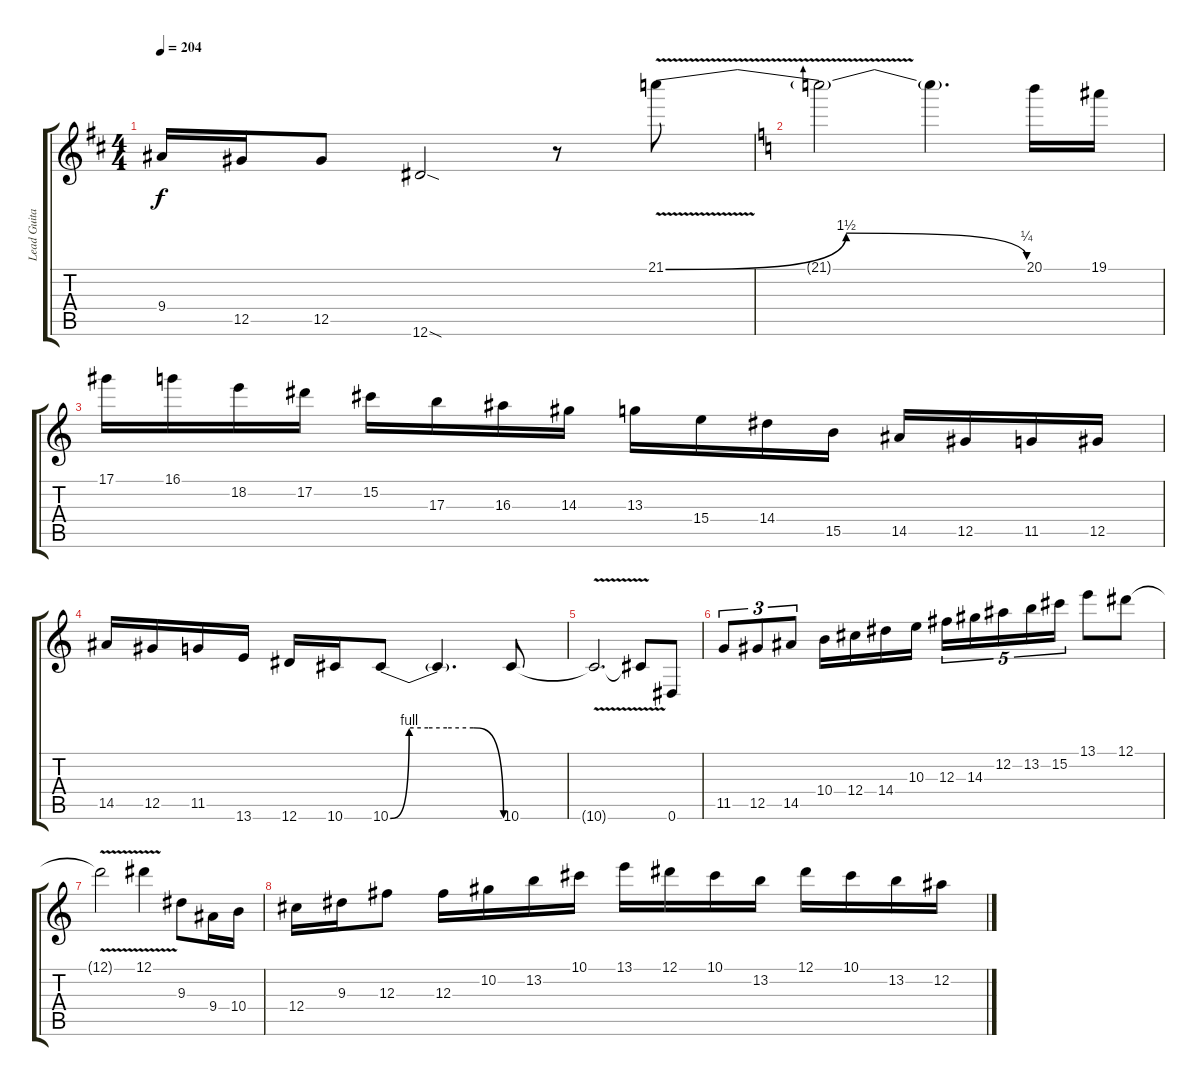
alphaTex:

\track ("Lead Guitar (Malmsteen)" "Lead Guita") {instrument distortionguitar}
\staff {score tabs}
\tuning (Eb4 Bb3 Gb3 Db3 Ab2 Eb2) {hide}
\ts (4 4)
\tempo 204
\clef g2
\ks d
9.4.16{dy f} 12.5.16 12.5.8 12.6{sod}.2 r.8 21.1{be (bendrelease 0 0 15 6 45 6 60 1) v}.8 |
\ks c
21.1{t}.2 21.1{t}.4{d} 20.1.16 19.1.16 |
17.1.16 16.1.16 18.2.16 17.2.16 15.2.16 17.3.16 16.3.16 14.3.16 13.3.16 15.4.16 14.4.16 15.5.16 14.5.16 12.5.16 11.5.16 12.5.16 |
14.5.16 12.5.16 11.5.16 13.6.16 12.6.16 10.6.16 10.6{be (custom 0 0 10 4 20 4 30 4 44 4 60 0)}.8 10.6{t}.4{d} 10.6.8 |
10.6{v t}.2{d} 10.6{t}.8 0.6.8 |
11.5.8{tu (3 2)} 12.5.8{tu (3 2)} 14.5.8{tu (3 2)} 10.4.16 12.4.16 14.4.16 10.3.16 12.3.16{tu (5 4)} 14.3.16{tu (5 4)} 12.2.16{tu (5 4)} 13.2.16{tu (5 4)} 15.2.16{tu (5 4)} 13.1.8 12.1.8 |
12.1{v t}.2 12.1{v}.4 9.3.8 9.4.16 10.4.16 |
12.4.16 9.3.16 12.3.8 12.3.16 10.2.16 13.2.16 10.1.16 13.1.16 12.1.16 10.1.16 13.2.16 12.1.16 10.1.16 13.2.16 12.2.16
